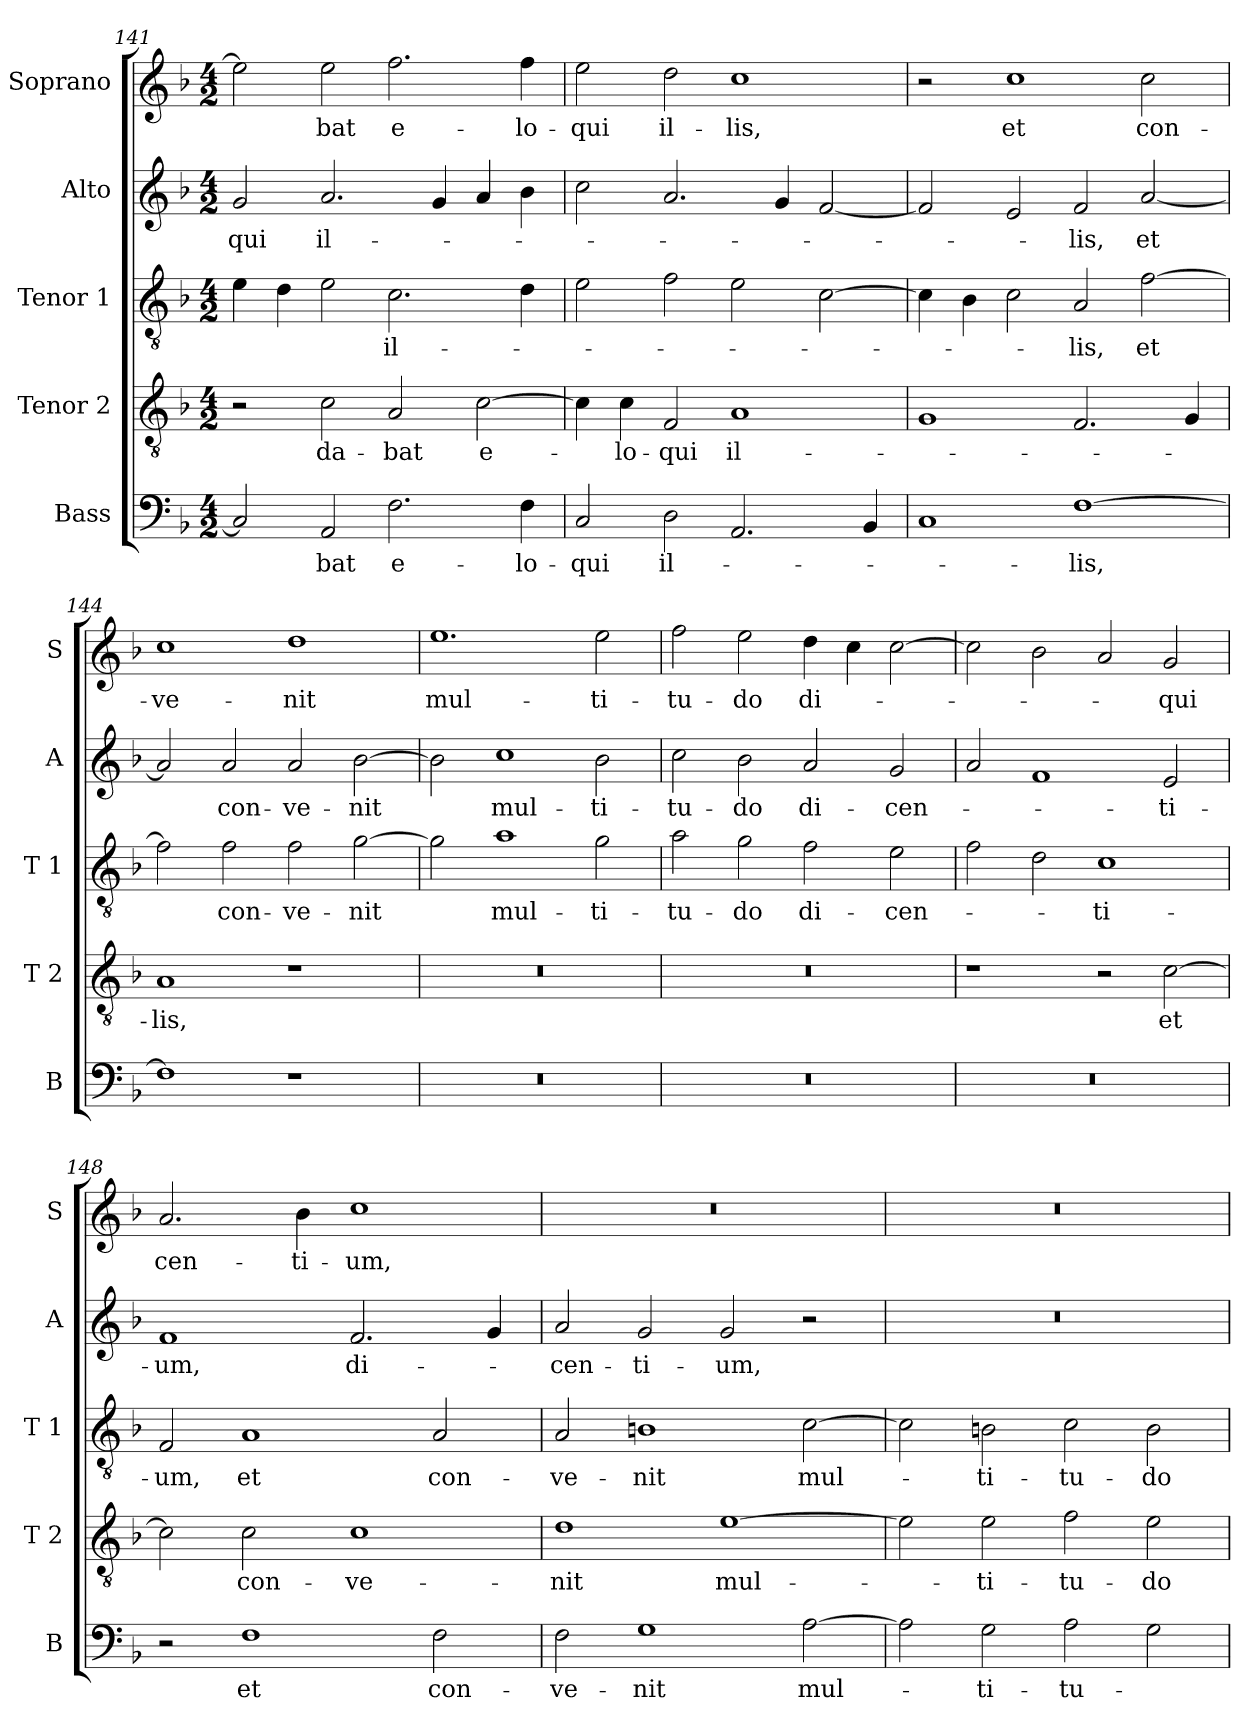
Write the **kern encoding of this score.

**kern	**text	**kern	**text	**kern	**text	**kern	**text	**kern	**text
*part5	*part5	*part4	*part4	*part3	*part3	*part2	*part2	*part1	*part1
*staff5	*staff5	*staff4	*staff4	*staff3	*staff3	*staff2	*staff2	*staff1	*staff1
*I"Bass	*	*I"Tenor 2	*	*I"Tenor 1	*	*I"Alto	*	*I"Soprano	*
*I'B	*	*I'T 2	*	*I'T 1	*	*I'A	*	*I'S	*
*clefF4	*	*clefGv2	*	*clefGv2	*	*clefG2	*	*clefG2	*
*k[b-]	*	*k[b-]	*	*k[b-]	*	*k[b-]	*	*k[b-]	*
*F:	*	*F:	*	*F:	*	*F:	*	*F:	*
*M4/2	*	*M4/2	*	*M4/2	*	*M4/2	*	*M4/2	*
=141	=141	=141	=141	=141	=141	=141	=141	=141	=141
!	!	!	!	!	!	!	!LO:LY:b	!	!
2C/]	.	2r	.	4e\	.	2g/	-qui	2ee\]	.
.	.	.	.	4d\	.	.	.	.	.
!	!LO:LY:b	!	!LO:LY:b	!	!	!	!LO:LY:b	!	!LO:LY:b
2AA/	-bat	2c\	da-	2e\	.	2.a/	il-	2ee\	-bat
!	!LO:LY:b	!	!LO:LY:b	!	!LO:LY:b	!	!	!	!LO:LY:b
2.F\	e-	2A/	-bat	2.c\	il-	.	.	2.ff\	e-
.	.	.	.	.	.	4g/	.	.	.
!	!	!	!LO:LY:b	!	!	!	!	!	!
.	.	[2c\	e-	.	.	4a/	.	.	.
!	!LO:LY:b	!	!	!	!	!	!	!	!LO:LY:b
4F\	-lo-	.	.	4d\	.	4b-\	.	4ff\	-lo-
=142	=142	=142	=142	=142	=142	=142	=142	=142	=142
!	!LO:LY:b	!	!	!	!	!	!	!	!LO:LY:b
2C/	-qui	4c\]	.	2e\	.	2cc\	.	2ee\	-qui
!	!	!	!LO:LY:b	!	!	!	!	!	!
.	.	4c\	-lo-	.	.	.	.	.	.
!	!LO:LY:b	!	!LO:LY:b	!	!	!	!	!	!LO:LY:b
2D\	il-	2F/	-qui	2f\	.	2.a/	.	2dd\	il-
!	!	!	!LO:LY:b	!	!	!	!	!	!LO:LY:b
2.AA/	.	1A	il-	2e\	.	.	.	1cc	-lis,
.	.	.	.	.	.	4g/	.	.	.
.	.	.	.	[2c\	.	[2f/	.	.	.
4BB-/	.	.	.	.	.	.	.	.	.
=143	=143	=143	=143	=143	=143	=143	=143	=143	=143
1C	.	1G	.	4c\]	.	2f/]	.	2r	.
.	.	.	.	4B-\	.	.	.	.	.
!	!	!	!	!	!	!	!	!	!LO:LY:b
.	.	.	.	2c\	.	2e/	.	1cc	et
!	!LO:LY:b	!	!	!	!LO:LY:b	!	!LO:LY:b	!	!
[1F	-lis,	2.F/	.	2A/	-lis,	2f/	-lis,	.	.
!	!	!	!	!	!LO:LY:b	!	!LO:LY:b	!	!LO:LY:b
.	.	.	.	[2f\	et	[2a/	et	2cc\	con-
.	.	4G/	.	.	.	.	.	.	.
=144	=144	=144	=144	=144	=144	=144	=144	=144	=144
!	!	!	!LO:LY:b	!	!	!	!	!	!LO:LY:b
1F]	.	1A	-lis,	2f\]	.	2a/]	.	1cc	-ve-
!	!	!	!	!	!LO:LY:b	!	!LO:LY:b	!	!
.	.	.	.	2f\	con-	2a/	con-	.	.
!	!	!	!	!	!LO:LY:b	!	!LO:LY:b	!	!LO:LY:b
1r	.	1r	.	2f\	-ve-	2a/	-ve-	1dd	-nit
!	!	!	!	!	!LO:LY:b	!	!LO:LY:b	!	!
.	.	.	.	[2g\	-nit	[2b-\	-nit	.	.
=145	=145	=145	=145	=145	=145	=145	=145	=145	=145
!	!	!	!	!	!	!	!	!	!LO:LY:b
0r	.	0r	.	2g\]	.	2b-\]	.	1.ee	mul-
!	!	!	!	!	!LO:LY:b	!	!LO:LY:b	!	!
.	.	.	.	1a	mul-	1cc	mul-	.	.
!	!	!	!	!	!LO:LY:b	!	!LO:LY:b	!	!LO:LY:b
.	.	.	.	2g\	-ti-	2b-\	-ti-	2ee\	-ti-
=146	=146	=146	=146	=146	=146	=146	=146	=146	=146
!	!	!	!	!	!LO:LY:b	!	!LO:LY:b	!	!LO:LY:b
0r	.	0r	.	2a\	-tu-	2cc\	-tu-	2ff\	-tu-
!	!	!	!	!	!LO:LY:b	!	!LO:LY:b	!	!LO:LY:b
.	.	.	.	2g\	-do	2b-\	-do	2ee\	-do
!	!	!	!	!	!LO:LY:b	!	!LO:LY:b	!	!LO:LY:b
.	.	.	.	2f\	di-	2a/	di-	4dd\	di-
.	.	.	.	.	.	.	.	4cc\	.
!	!	!	!	!	!LO:LY:b	!	!LO:LY:b	!	!
.	.	.	.	2e\	-cen-	2g/	-cen-	[2cc\	.
!!LO:PB:g=z
=147	=147	=147	=147	=147	=147	=147	=147	=147	=147
0r	.	1r	.	2f\	.	2a/	.	2cc\]	.
.	.	.	.	2d\	.	1f	.	2b-\	.
!	!	!	!	!	!LO:LY:b	!	!	!	!
.	.	2r	.	1c	-ti-	.	.	2a/	.
!	!	!	!LO:LY:b	!	!	!	!LO:LY:b	!	!LO:LY:b
.	.	[2c\	et	.	.	2e/	-ti-	2g/	-qui
=148	=148	=148	=148	=148	=148	=148	=148	=148	=148
!	!	!	!	!	!LO:LY:b	!	!LO:LY:b	!	!LO:LY:b
2r	.	2c\]	.	2F/	-um,	1f	-um,	2.a/	cen-
!	!LO:LY:b	!	!LO:LY:b	!	!LO:LY:b	!	!	!	!
1F	et	2c\	con-	1A	et	.	.	.	.
!	!	!	!	!	!	!	!	!	!LO:LY:b
.	.	.	.	.	.	.	.	4b-\	-ti-
!	!	!	!LO:LY:b	!	!	!	!LO:LY:b	!	!LO:LY:b
.	.	1c	-ve-	.	.	2.f/	di-	1cc	-um,
!	!LO:LY:b	!	!	!	!LO:LY:b	!	!	!	!
2F\	con-	.	.	2A/	con-	.	.	.	.
.	.	.	.	.	.	4g/	.	.	.
=149	=149	=149	=149	=149	=149	=149	=149	=149	=149
!	!LO:LY:b	!	!LO:LY:b	!	!LO:LY:b	!	!LO:LY:b	!	!
2F\	-ve-	1d	-nit	2A/	-ve-	2a/	-cen-	0r	.
!	!LO:LY:b	!	!	!	!LO:LY:b	!	!LO:LY:b	!	!
1G	-nit	.	.	1Bn	-nit	2g/	-ti-	.	.
!	!	!	!LO:LY:b	!	!	!	!LO:LY:b	!	!
.	.	[1e	mul-	.	.	2g/	-um,	.	.
!	!LO:LY:b	!	!	!	!LO:LY:b	!	!	!	!
[2A\	mul-	.	.	[2c\	mul-	2r	.	.	.
=150	=150	=150	=150	=150	=150	=150	=150	=150	=150
2A\]	.	2e\]	.	2c\]	.	0r	.	0r	.
!	!LO:LY:b	!	!LO:LY:b	!	!LO:LY:b	!	!	!	!
2G\	-ti-	2e\	-ti-	2Bn\	-ti-	.	.	.	.
!	!LO:LY:b	!	!LO:LY:b	!	!LO:LY:b	!	!	!	!
2A\	-tu-	2f\	-tu-	2c\	-tu-	.	.	.	.
!	!	!	!LO:LY:b	!	!LO:LY:b	!	!	!	!
2G\	.	2e\	-do	2B\	-do	.	.	.	.
=	=	=	=	=	=	=	=	=	=
*-	*-	*-	*-	*-	*-	*-	*-	*-	*-
